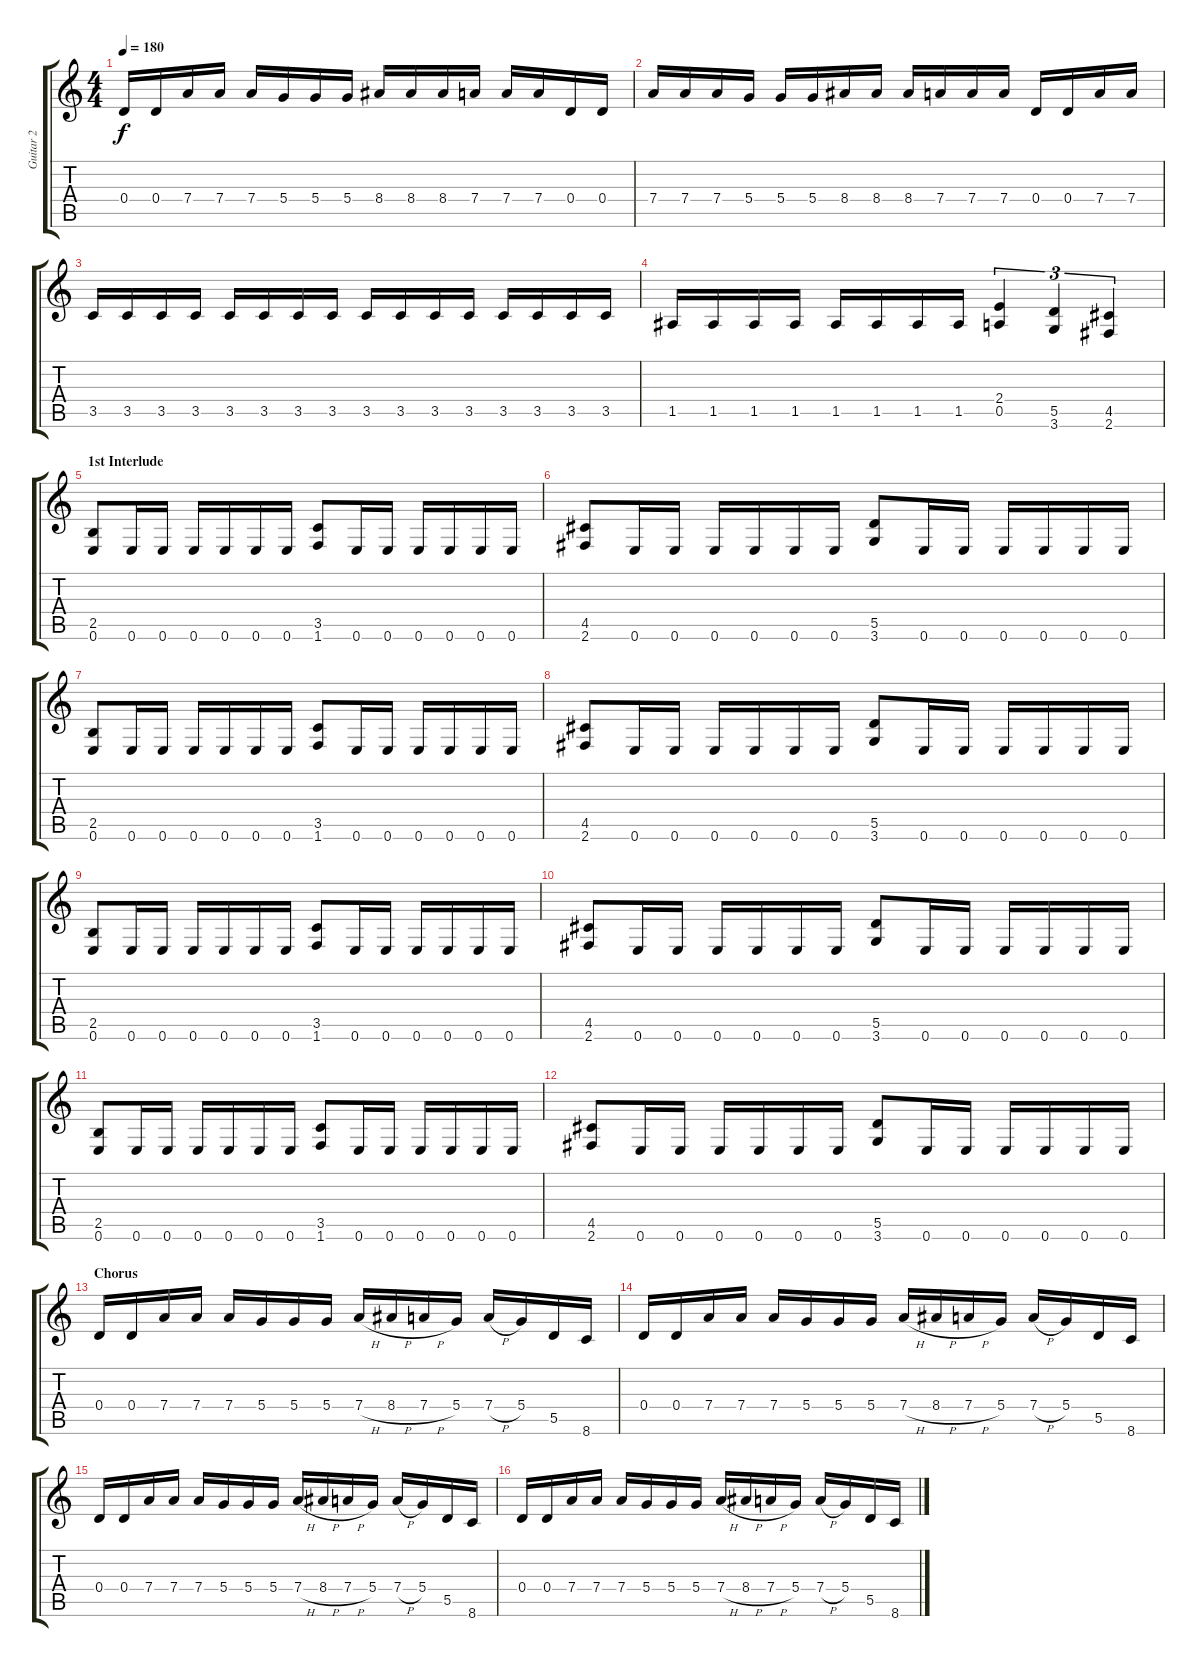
\track ("Guitar 2" "Guitar 2") {instrument distortionguitar}
\staff {score tabs}
\tuning (E4 B3 G3 D3 A2 E2) {hide}
\ts (4 4)
\tempo 180
\clef g2
\ks c
0.4.16{dy f} 0.4.16 7.4.16 7.4.16 7.4.16 5.4.16 5.4.16 5.4.16 8.4.16 8.4.16 8.4.16 7.4.16 7.4.16 7.4.16 0.4.16 0.4.16 |
7.4.16 7.4.16 7.4.16 5.4.16 5.4.16 5.4.16 8.4.16 8.4.16 8.4.16 7.4.16 7.4.16 7.4.16 0.4.16 0.4.16 7.4.16 7.4.16 |
3.5.16 3.5.16 3.5.16 3.5.16 3.5.16 3.5.16 3.5.16 3.5.16 3.5.16 3.5.16 3.5.16 3.5.16 3.5.16 3.5.16 3.5.16 3.5.16 |
1.5.16 1.5.16 1.5.16 1.5.16 1.5.16 1.5.16 1.5.16 1.5.16 (2.4 0.5).4{tu (3 2)} (5.5 3.6).4{tu (3 2)} (4.5 2.6).4{tu (3 2)} |
\section ("" "1st Interlude")
(2.5 0.6).8 0.6.16 0.6.16 0.6.16 0.6.16 0.6.16 0.6.16 (3.5 1.6).8 0.6.16 0.6.16 0.6.16 0.6.16 0.6.16 0.6.16 |
(4.5 2.6).8 0.6.16 0.6.16 0.6.16 0.6.16 0.6.16 0.6.16 (5.5 3.6).8 0.6.16 0.6.16 0.6.16 0.6.16 0.6.16 0.6.16 |
(2.5 0.6).8 0.6.16 0.6.16 0.6.16 0.6.16 0.6.16 0.6.16 (3.5 1.6).8 0.6.16 0.6.16 0.6.16 0.6.16 0.6.16 0.6.16 |
(4.5 2.6).8 0.6.16 0.6.16 0.6.16 0.6.16 0.6.16 0.6.16 (5.5 3.6).8 0.6.16 0.6.16 0.6.16 0.6.16 0.6.16 0.6.16 |
(2.5 0.6).8 0.6.16 0.6.16 0.6.16 0.6.16 0.6.16 0.6.16 (3.5 1.6).8 0.6.16 0.6.16 0.6.16 0.6.16 0.6.16 0.6.16 |
(4.5 2.6).8 0.6.16 0.6.16 0.6.16 0.6.16 0.6.16 0.6.16 (5.5 3.6).8 0.6.16 0.6.16 0.6.16 0.6.16 0.6.16 0.6.16 |
(2.5 0.6).8 0.6.16 0.6.16 0.6.16 0.6.16 0.6.16 0.6.16 (3.5 1.6).8 0.6.16 0.6.16 0.6.16 0.6.16 0.6.16 0.6.16 |
(4.5 2.6).8 0.6.16 0.6.16 0.6.16 0.6.16 0.6.16 0.6.16 (5.5 3.6).8 0.6.16 0.6.16 0.6.16 0.6.16 0.6.16 0.6.16 |
\section ("" "Chorus")
0.4.16 0.4.16 7.4.16 7.4.16 7.4.16 5.4.16 5.4.16 5.4.16 7.4{h}.16 8.4{h}.16 7.4{h}.16 5.4.16 7.4{h}.16 5.4.16 5.5.16 8.6.16 |
0.4.16 0.4.16 7.4.16 7.4.16 7.4.16 5.4.16 5.4.16 5.4.16 7.4{h}.16 8.4{h}.16 7.4{h}.16 5.4.16 7.4{h}.16 5.4.16 5.5.16 8.6.16 |
0.4.16 0.4.16 7.4.16 7.4.16 7.4.16 5.4.16 5.4.16 5.4.16 7.4{h}.16 8.4{h}.16 7.4{h}.16 5.4.16 7.4{h}.16 5.4.16 5.5.16 8.6.16 |
0.4.16 0.4.16 7.4.16 7.4.16 7.4.16 5.4.16 5.4.16 5.4.16 7.4{h}.16 8.4{h}.16 7.4{h}.16 5.4.16 7.4{h}.16 5.4.16 5.5.16 8.6.16
